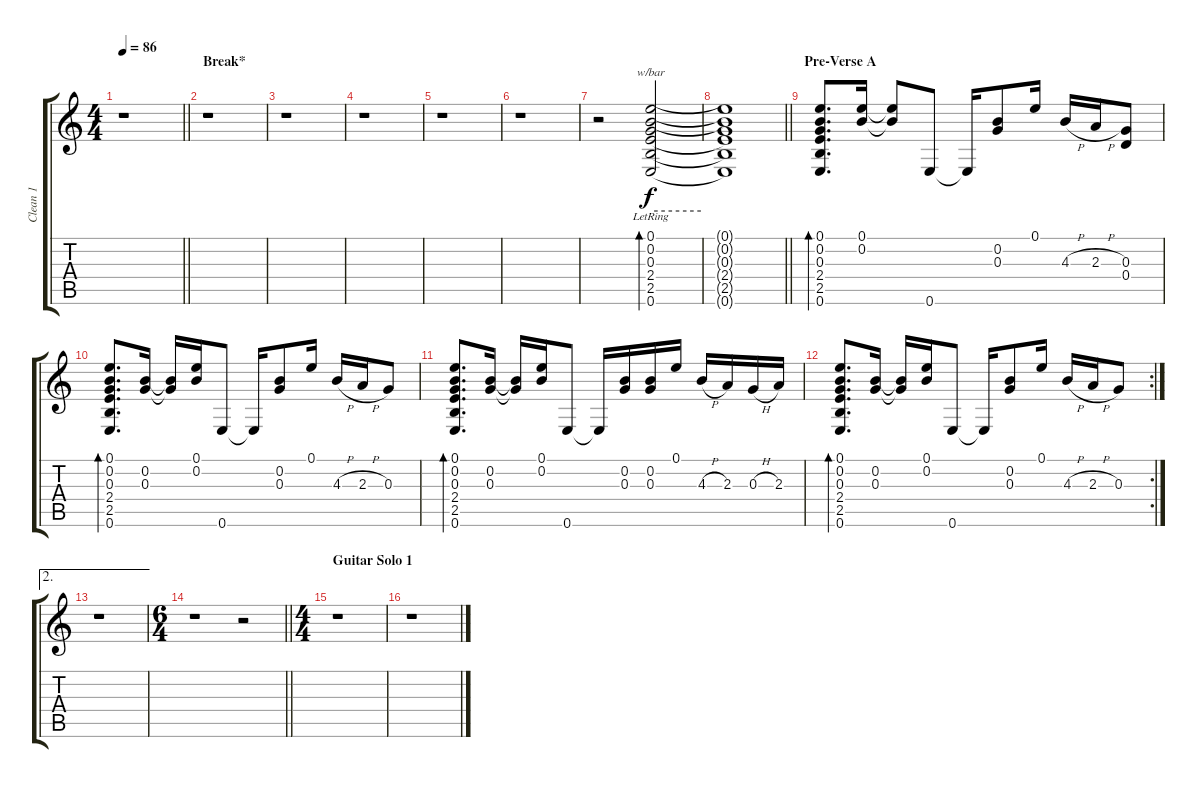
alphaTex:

\track ("Clean 1" "Clean 1") {instrument electricguitarjazz}
\staff {score tabs}
\tuning (E4 B3 G3 D3 A2 E2) {hide}
\ts (4 4)
\tempo 86
\clef g2
\barLineRight lightlight
\ks c
r.1{dy f} |
\section ("" "Break*")
r.1 |
r.1 |
r.1 |
r.1 |
r.1 |
r.2 (0.1{lr} 0.2{lr} 0.3{lr} 2.4{lr} 2.5 0.6).2{tbe (hold default 0 0 60 0) bd 240} |
\barLineRight lightlight
(0.1{t} 0.2{t} 0.3{t} 2.4{t} 2.5{t} 0.6{t}).1 |
\section ("" "Pre-Verse A")
(0.1 0.2 0.3 2.4 2.5 0.6).8{d bd 120} (0.1 0.2).16 (0.1{t} 0.2{t}).8 0.6.8 0.6{t}.16 (0.2 0.3).8 0.1.16 4.3{h}.16 2.3{h}.16 (0.3 0.4).8 |
(0.1 0.2 0.3 2.4 2.5 0.6).8{d bd 120} (0.2 0.3).16 (0.2{t} 0.3{t}).16 (0.1 0.2).16 0.6.8 0.6{t}.16 (0.2 0.3).8 0.1.16 4.3{h}.16 2.3{h}.16 0.3.8 |
(0.1 0.2 0.3 2.4 2.5 0.6).8{d bd 120} (0.2 0.3).16 (0.2{t} 0.3{t}).16 (0.1 0.2).16 0.6.8 0.6{t}.16 (0.2 0.3).16 (0.2 0.3).16 0.1.16 4.3{h}.16 2.3.16 0.3{h}.16 2.3.16 |
\rc 2
(0.1 0.2 0.3 2.4 2.5 0.6).8{d bd 60} (0.2 0.3).16 (0.2{t} 0.3{t}).16 (0.1 0.2).16 0.6.8 0.6{t}.16 (0.2 0.3).8 0.1.16 4.3{h}.16 2.3{h}.16 0.3.8 |
\ae 2
r.1 |
\ts (6 4)
\barLineRight lightlight
r.1 r.2 |
\ts (4 4)
\section ("" "Guitar Solo 1")
r.1 |
r.1
